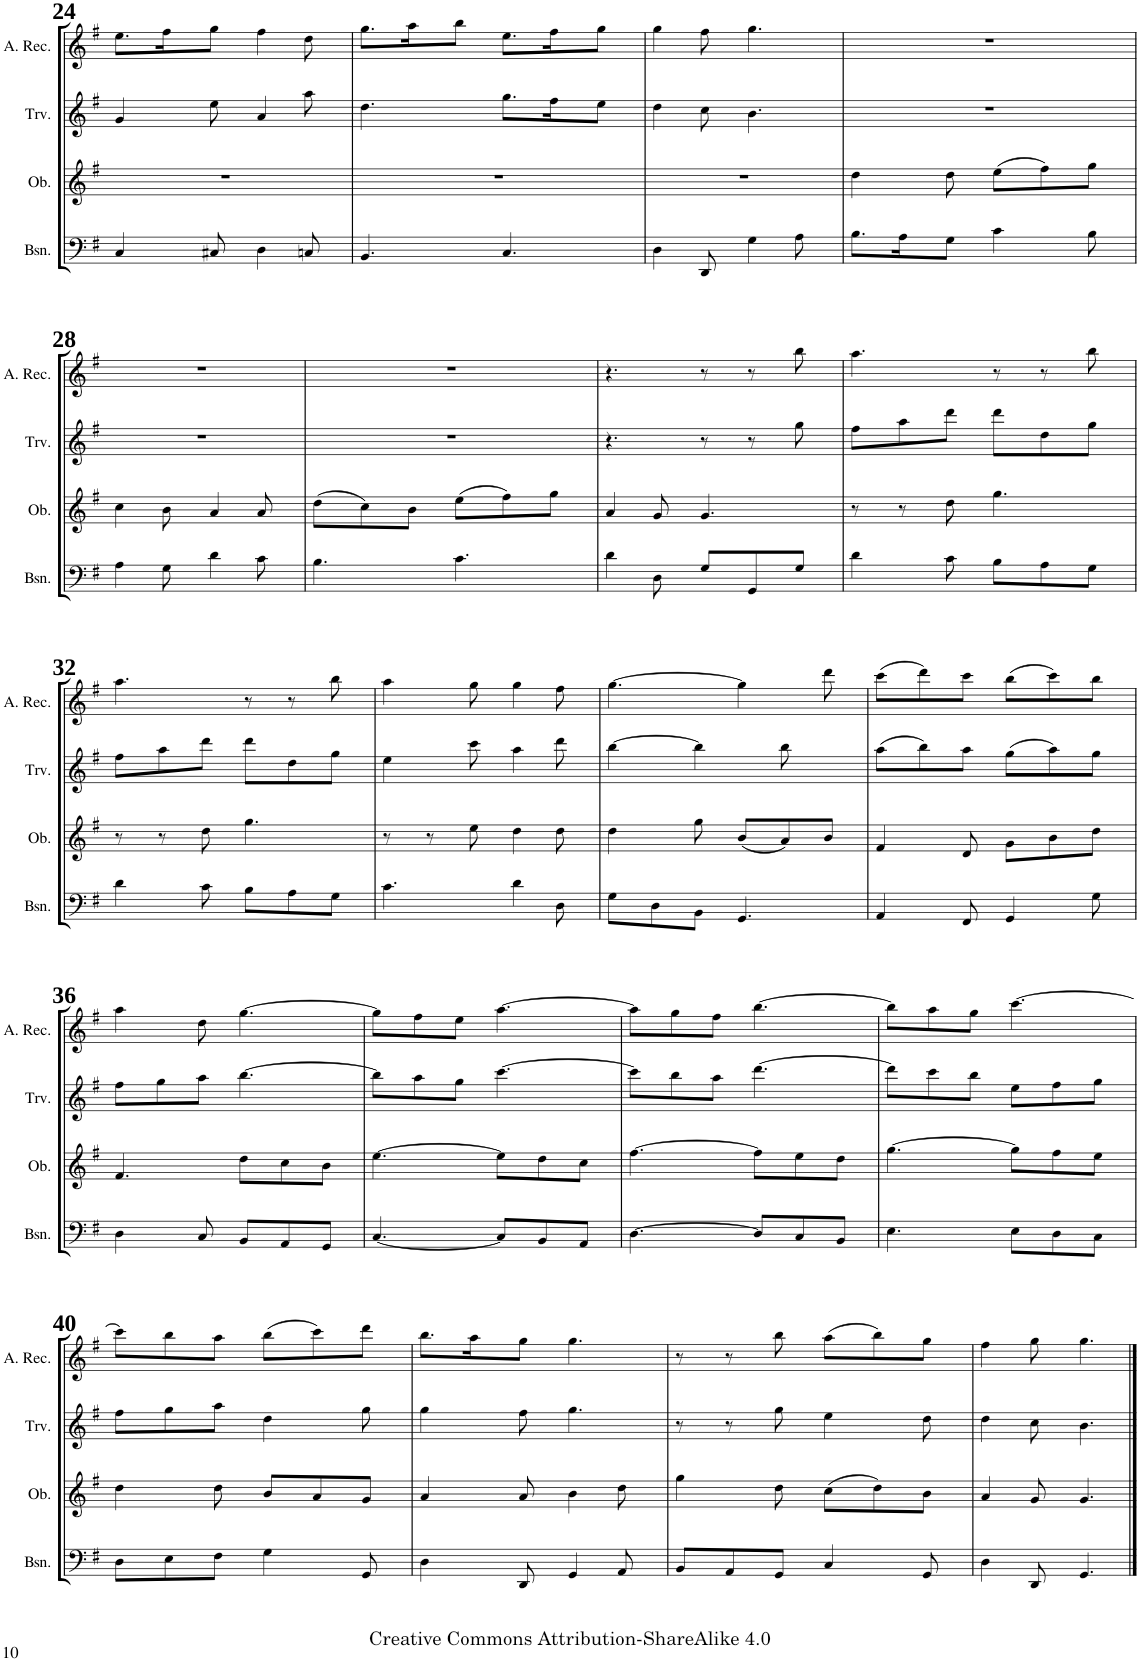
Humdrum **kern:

**kern	**kern	**kern	**kern
*part4	*part3	*part2	*part1
*staff4	*staff3	*staff2	*staff1
*I"Fagott	*I"Oboe	*I"Traverso	*I"Alto Recorder
*	*I'Ob.	*I'Trv.	*I'A. Rec.
!!LO:PB:g=z
*clefF4	*clefG2	*clefG2	*clefG2
*k[f#]	*k[f#]	*k[f#]	*k[f#]
*M6/8	*M6/8	*M6/8	*M6/8
=24	=24	=24	=24
4C/	2.r	4g/	8.ee\L
.	.	.	16ff#\K
8C#X/	.	8ee\	8gg\J
4D\	.	4a/	4ff#\
8Cn/	.	8aa\	8dd\
=25	=25	=25	=25
4.BB/	2.r	4.dd\	8.gg\L
.	.	.	16aa\K
.	.	.	8bb\J
4.C/	.	8.gg\L	8.ee\L
.	.	16ff#\K	16ff#\K
.	.	8ee\J	8gg\J
=26	=26	=26	=26
4D\	2.r	4dd\	4gg\
8DD/	.	8cc\	8ff#\
4G\	.	4.b\	4.gg\
8A\	.	.	.
=27	=27	=27	=27
8.B\L	4dd\	2.r	2.r
16A\K	.	.	.
8G\J	8dd\	.	.
4c\	(8ee\L	.	.
.	8ff#\)	.	.
8B\	8gg\J	.	.
!!LO:LB:g=z
=28	=28	=28	=28
4A\	4cc\	2.r	2.r
8G\	8b\	.	.
4d\	4a/	.	.
8c\	8a/	.	.
=29	=29	=29	=29
4.B\	(8dd\L	2.r	2.r
.	8cc\)	.	.
.	8b\J	.	.
4.c\	(8ee\L	.	.
.	8ff#\)	.	.
.	8gg\J	.	.
=30	=30	=30	=30
4d\	4a/	4.r	4.r
8D\	8g/	.	.
8G/L	4.g/	8r	8r
8GG/	.	8r	8r
8G/J	.	8gg\	8bb\
=31	=31	=31	=31
4d\	8r	8ff#\L	4.aa\
.	8r	8aa\	.
8c\	8dd\	8ddd\J	.
8B\L	4.gg\	8ddd\L	8r
8A\	.	8dd\	8r
8G\J	.	8gg\J	8bb\
!!LO:LB:g=z
=32	=32	=32	=32
4d\	8r	8ff#\L	4.aa\
.	8r	8aa\	.
8c\	8dd\	8ddd\J	.
8B\L	4.gg\	8ddd\L	8r
8A\	.	8dd\	8r
8G\J	.	8gg\J	8bb\
=33	=33	=33	=33
4.c\	8r	4ee\	4aa\
.	8r	.	.
.	8ee\	8ccc\	8gg\
4d\	4dd\	4aa\	4gg\
8D\	8dd\	8ddd\	8ff#\
=34	=34	=34	=34
8G\L	4dd\	[4bb\	[4.gg\
8D\	.	.	.
8BB\J	8gg\	4bb\]	.
4.GG/	(8b/L	.	4gg\]
.	8a/)	8bb\	.
.	8b/J	8ryy	8ddd\
=35	=35	=35	=35
4AA/	4f#/	(8aa\L	(8ccc\L
.	.	8bb\)	8ddd\)
8FF#/	8d/	8aa\J	8ccc\J
4GG/	8g\L	(8gg\L	(8bb\L
.	8b\	8aa\)	8ccc\)
8G\	8dd\J	8gg\J	8bb\J
!!LO:LB:g=z
=36	=36	=36	=36
4D\	4.f#/	8ff#\L	4aa\
.	.	8gg\	.
8C/	.	8aa\J	8dd\
8BB/L	8dd\L	[4.bb\	[4.gg\
8AA/	8cc\	.	.
8GG/J	8b\J	.	.
=37	=37	=37	=37
[4.C/	[4.ee\	8bb\L]	8gg\L]
.	.	8aa\	8ff#\
.	.	8gg\J	8ee\J
8C/L]	8ee\L]	[4.ccc\	[4.aa\
8BB/	8dd\	.	.
8AA/J	8cc\J	.	.
=38	=38	=38	=38
[4.D\	[4.ff#\	8ccc\L]	8aa\L]
.	.	8bb\	8gg\
.	.	8aa\J	8ff#\J
8D/L]	8ff#\L]	[4.ddd\	[4.bb\
8C/	8ee\	.	.
8BB/J	8dd\J	.	.
=39	=39	=39	=39
4.E\	[4.gg\	8ddd\L]	8bb\L]
.	.	8ccc\	8aa\
.	.	8bb\J	8gg\J
8E\L	8gg\L]	8ee\L	[4.ccc\
8D\	8ff#\	8ff#\	.
8C\J	8ee\J	8gg\J	.
!!LO:LB:g=z
=40	=40	=40	=40
8D\L	4dd\	8ff#\L	8ccc\L]
8E\	.	8gg\	8bb\
8F#\J	8dd\	8aa\J	8aa\J
4G\	8b/L	4dd\	(8bb\L
.	8a/	.	8ccc\)
8GG/	8g/J	8gg\	8ddd\J
=41	=41	=41	=41
4D\	4a/	4gg\	8.bb\L
.	.	.	16aa\K
8DD/	8a/	8ff#\	8gg\J
4GG/	4b\	4.gg\	4.gg\
8AA/	8dd\	.	.
=42	=42	=42	=42
8BB/L	4gg\	8r	8r
8AA/	.	8r	8r
8GG/J	8dd\	8gg\	8bb\
4C/	(8cc\L	4ee\	(8aa\L
.	8dd\)	.	8bb\)
8GG/	8b\J	8dd\	8gg\J
=43	=43	=43	=43
4D\	4a/	4dd\	4ff#\
8DD/	8g/	8cc\	8gg\
4.GG/	4.g/	4.b\	4.gg\
==	==	==	==
*-	*-	*-	*-
